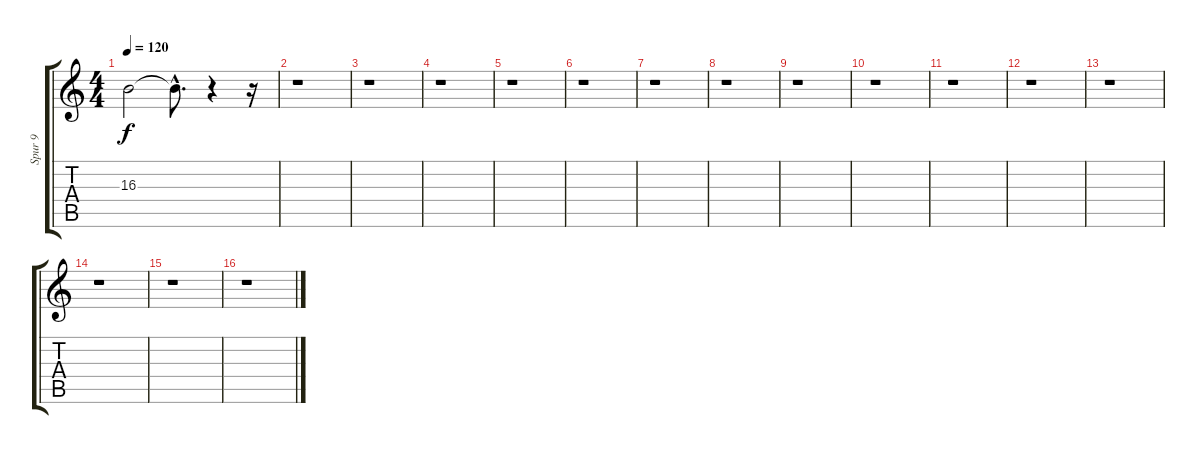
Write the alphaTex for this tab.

\track ("Spur 9" "Spur 9") {instrument trumpet}
\staff {score tabs}
\tuning (E4 B3 G3 D3 A2 E2) {hide}
\ts (4 4)
\tempo 120
\clef g2
\ks c
16.3{t}.2{dy f} 16.3{hac t}.8{d} r.4 r.16 |
r.1 |
r.1 |
r.1 |
r.1 |
r.1 |
r.1 |
r.1 |
r.1 |
r.1 |
r.1 |
r.1 |
r.1 |
r.1 |
r.1 |
r.1
